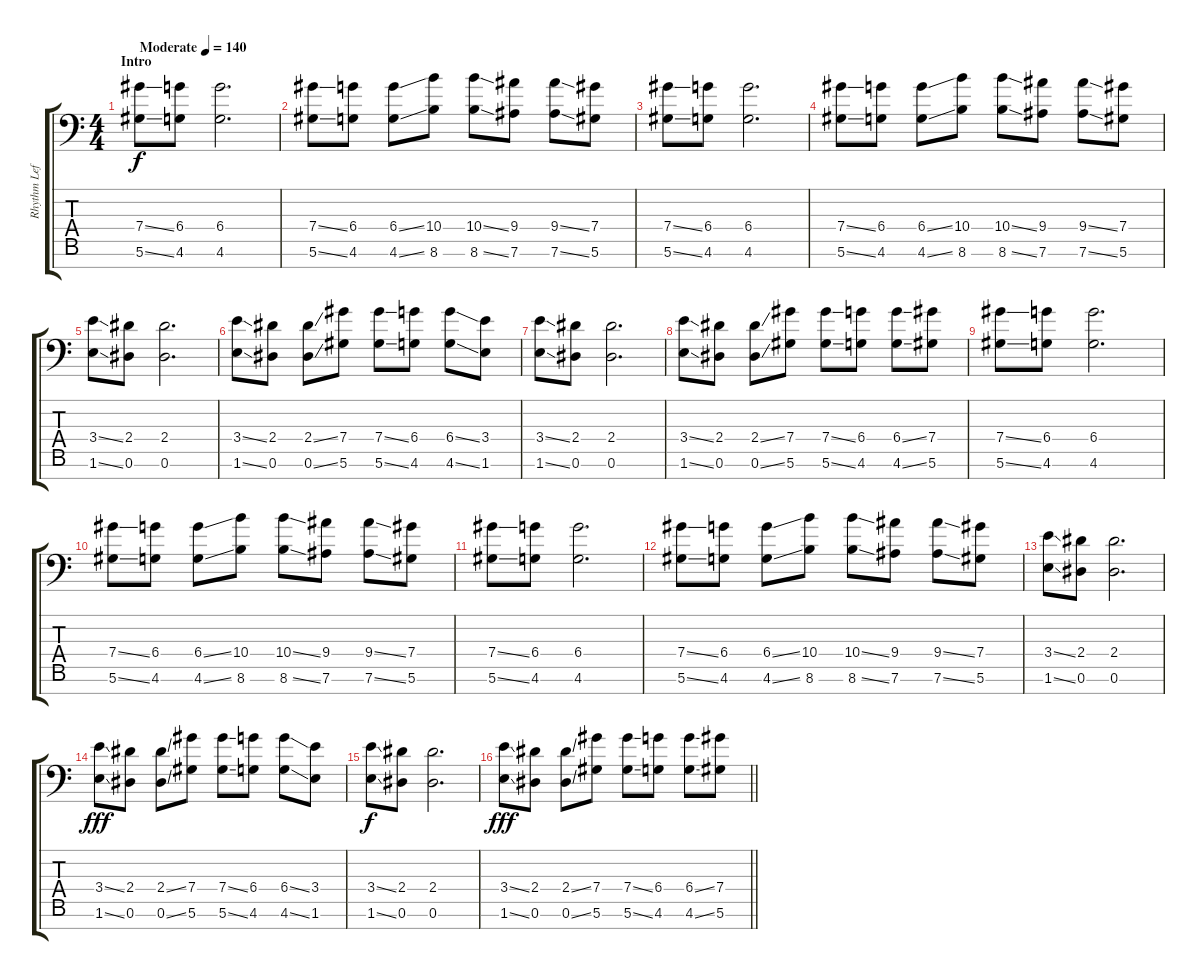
\track ("Rhythm Left" "Rhythm Lef") {instrument distortionguitar}
\staff {score tabs}
\tuning (Eb4 Bb3 Gb3 Db3 Ab2 Eb2 Ab1) {hide}
\ts (4 4)
\section ("" "Intro")
\tempo (140 "Moderate")
\clef f4
\ks c
(7.4{ss} 5.6{ss}).8{dy f instrument distortionguitar} (6.4 4.6).8 (6.4 4.6).2{d} |
(7.4{ss} 5.6{ss}).8 (6.4 4.6).8 (6.4{ss} 4.6{ss}).8 (10.4 8.6).8 (10.4{ss} 8.6{ss}).8 (9.4 7.6).8 (9.4{ss} 7.6{ss}).8 (7.4 5.6).8 |
(7.4{ss} 5.6{ss}).8 (6.4 4.6).8 (6.4 4.6).2{d} |
(7.4{ss} 5.6{ss}).8 (6.4 4.6).8 (6.4{ss} 4.6{ss}).8 (10.4 8.6).8 (10.4{ss} 8.6{ss}).8 (9.4 7.6).8 (9.4{ss} 7.6{ss}).8 (7.4 5.6).8 |
(3.4{ss} 1.6{ss}).8 (2.4 0.6).8 (2.4 0.6).2{d} |
(3.4{ss} 1.6{ss}).8 (2.4 0.6).8 (2.4{ss} 0.6{ss}).8 (7.4 5.6).8 (7.4{ss} 5.6{ss}).8 (6.4 4.6).8 (6.4{ss} 4.6{ss}).8 (3.4 1.6).8 |
(3.4{ss} 1.6{ss}).8 (2.4 0.6).8 (2.4 0.6).2{d} |
(3.4{ss} 1.6{ss}).8 (2.4 0.6).8 (2.4{ss} 0.6{ss}).8 (7.4 5.6).8 (7.4{ss} 5.6{ss}).8 (6.4 4.6).8 (6.4{ss} 4.6{ss}).8 (7.4 5.6).8 |
(7.4{ss} 5.6{ss}).8 (6.4 4.6).8 (6.4 4.6).2{d} |
(7.4{ss} 5.6{ss}).8 (6.4 4.6).8 (6.4{ss} 4.6{ss}).8 (10.4 8.6).8 (10.4{ss} 8.6{ss}).8 (9.4 7.6).8 (9.4{ss} 7.6{ss}).8 (7.4 5.6).8 |
(7.4{ss} 5.6{ss}).8 (6.4 4.6).8 (6.4 4.6).2{d} |
(7.4{ss} 5.6{ss}).8 (6.4 4.6).8 (6.4{ss} 4.6{ss}).8 (10.4 8.6).8 (10.4{ss} 8.6{ss}).8 (9.4 7.6).8 (9.4{ss} 7.6{ss}).8 (7.4 5.6).8 |
(3.4{ss} 1.6{ss}).8 (2.4 0.6).8 (2.4 0.6).2{d} |
(3.4{ss} 1.6{ss}).8{dy fff} (2.4 0.6).8 (2.4{ss} 0.6{ss}).8 (7.4 5.6).8 (7.4{ss} 5.6{ss}).8 (6.4 4.6).8 (6.4{ss} 4.6{ss}).8 (3.4 1.6).8 |
(3.4{ss} 1.6{ss}).8{dy f} (2.4 0.6).8 (2.4 0.6).2{d} |
\barLineRight lightlight
(3.4{ss} 1.6{ss}).8{dy fff} (2.4 0.6).8 (2.4{ss} 0.6{ss}).8 (7.4 5.6).8 (7.4{ss} 5.6{ss}).8 (6.4 4.6).8 (6.4{ss} 4.6{ss}).8 (7.4 5.6).8
